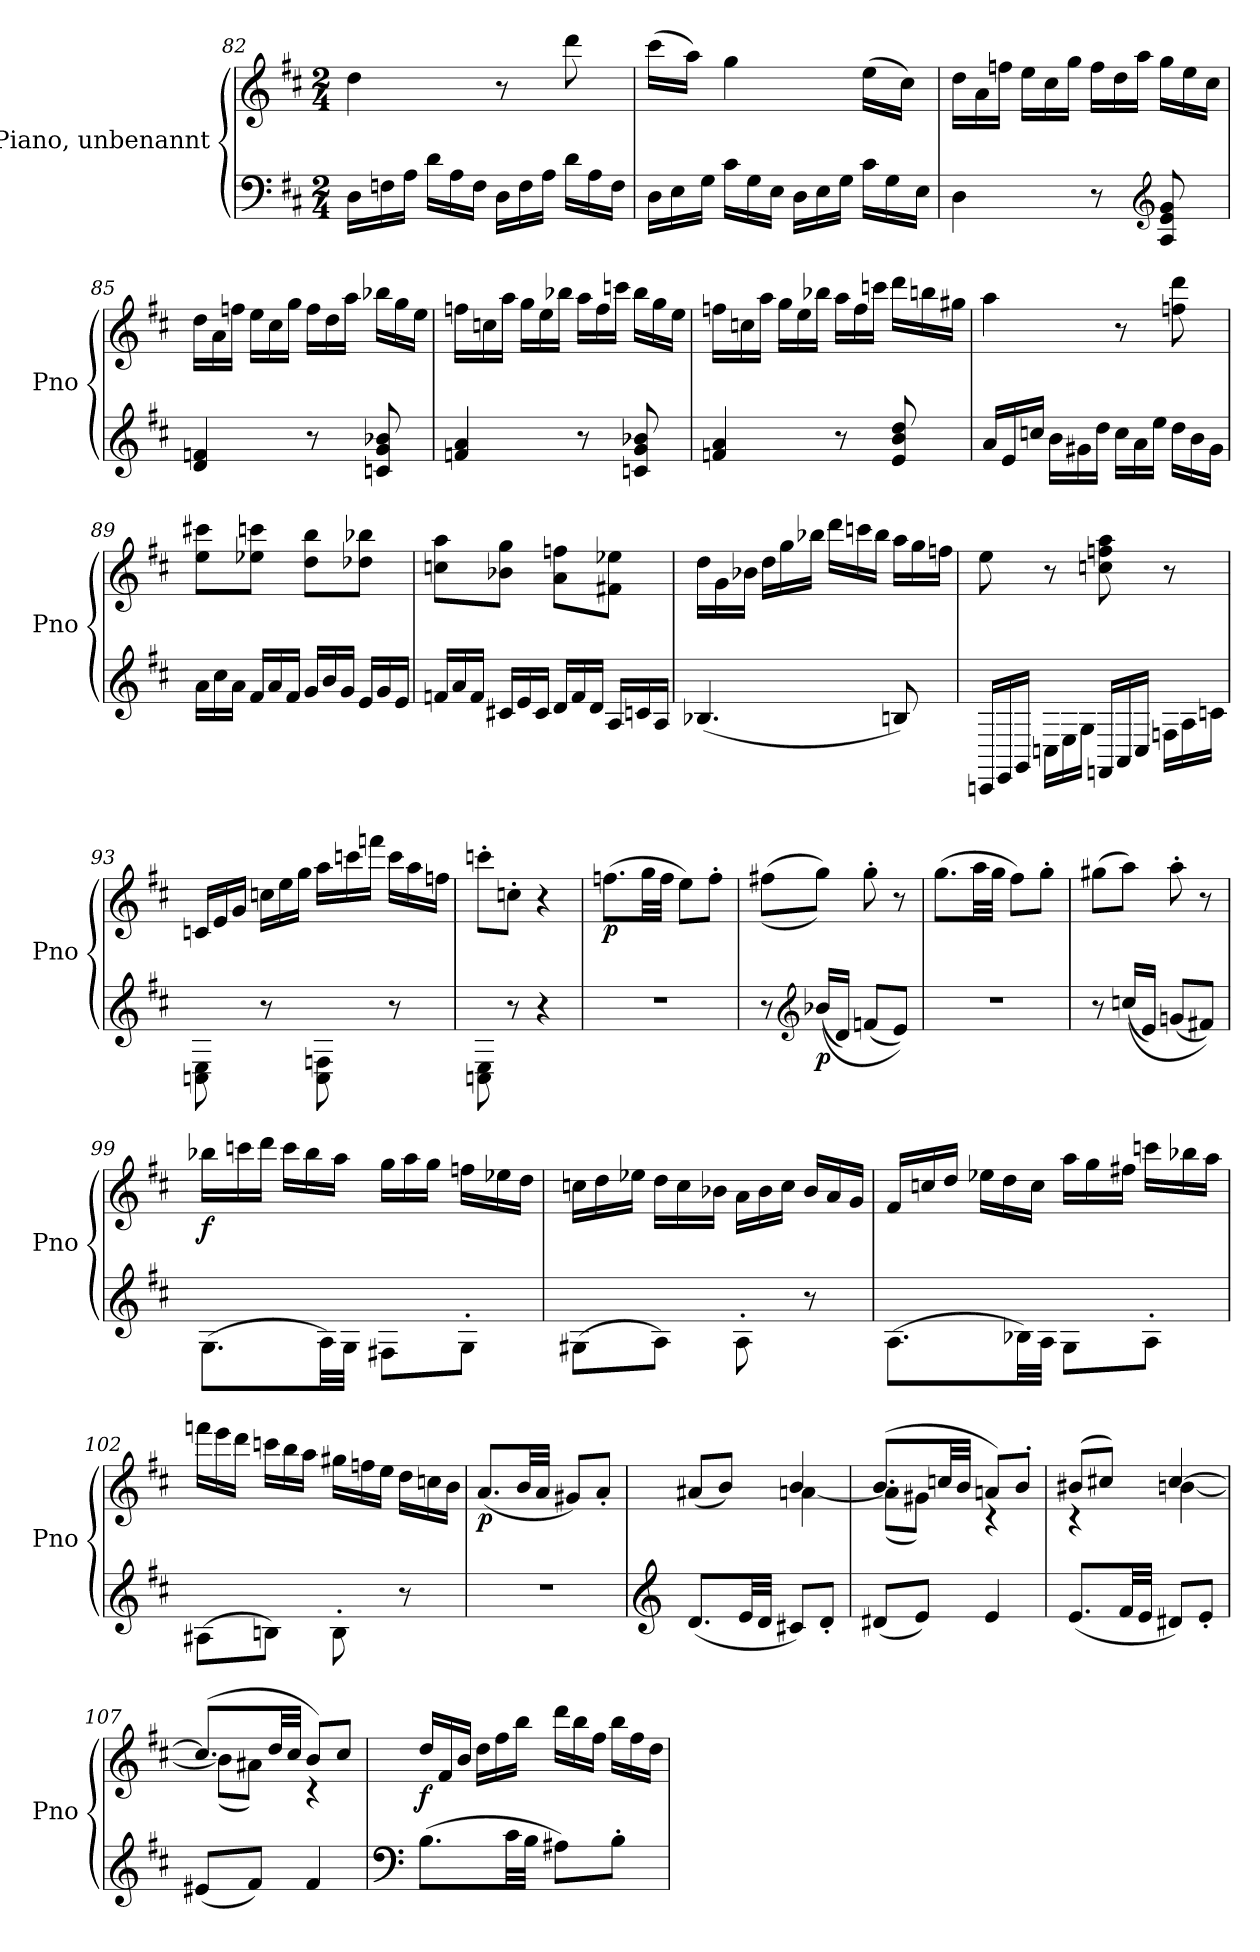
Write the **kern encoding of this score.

**kern	**dynam	**kern	**dynam
*part2	*part2	*part1	*part1
*staff2	*staff2	*staff1	*staff1
*I"Piano, unbenannt	*	*I"Piano, unbenannt	*
*I'Pno	*	*I'Pno	*
*clefF4	*	*clefG2	*
*k[f#c#]	*	*k[f#c#]	*
*M2/4	*	*M2/4	*
*Xtuplet	*	*	*
=82	=82	=82	=82
24D\LL	.	4dd\	.
24Fn\	.	.	.
24A\JJ	.	.	.
24d\LL	.	.	.
24A\	.	.	.
24F\JJ	.	.	.
24D\LL	.	8r	.
24F\	.	.	.
24A\JJ	.	.	.
24d\LL	.	8ddd\	.
24A\	.	.	.
24F\JJ	.	.	.
=83	=83	=83	=83
24D\LL	.	(>16ccc#\LL	.
24E\	.	.	.
.	.	16aa\JJ)	.
24G\JJ	.	.	.
24c#\LL	.	4gg\	.
24G\	.	.	.
24E\JJ	.	.	.
24D\LL	.	.	.
24E\	.	.	.
24G\JJ	.	.	.
24c#\LL	.	(>16ee\LL	.
24G\	.	.	.
.	.	16cc#\JJ)	.
24E\JJ	.	.	.
=84	=84	=84	=84
*	*	*Xtuplet	*
4D\	.	24dd\LL	.
.	.	24a\	.
.	.	24ffn\JJ	.
.	.	24ee\LL	.
.	.	24cc#\	.
.	.	24gg\JJ	.
8r	.	24ff\LL	.
.	.	24dd\	.
.	.	24aa\JJ	.
*clefG2	*	*	*
8A/ 8e/ 8g/	.	24gg\LL	.
.	.	24ee\	.
.	.	24cc#\JJ	.
=85	=85	=85	=85
4d/ 4fn/	.	24dd\LL	.
.	.	24a\	.
.	.	24ffn\JJ	.
.	.	24ee\LL	.
.	.	24cc#\	.
.	.	24gg\JJ	.
8r	.	24ff\LL	.
.	.	24dd\	.
.	.	24aa\JJ	.
8cn/ 8g/ 8b-X/	.	24bb-X\LL	.
.	.	24gg\	.
.	.	24ee\JJ	.
=86	=86	=86	=86
4fn/ 4a/	.	24ffn\LL	.
.	.	24ccn\	.
.	.	24aa\JJ	.
.	.	24gg\LL	.
.	.	24ee\	.
.	.	24bb-X\JJ	.
8r	.	24aa\LL	.
.	.	24ff\	.
.	.	24cccn\JJ	.
8cn/ 8g/ 8b-X/	.	24bb-\LL	.
.	.	24gg\	.
.	.	24ee\JJ	.
=87	=87	=87	=87
4fn/ 4a/	.	24ffn\LL	.
.	.	24ccn\	.
.	.	24aa\JJ	.
.	.	24gg\LL	.
.	.	24ee\	.
.	.	24bb-X\JJ	.
8r	.	24aa\LL	.
.	.	24ff\	.
.	.	24cccn\JJ	.
8e/ 8b/ 8dd/	.	24ddd\LL	.
.	.	24bbn\	.
.	.	24gg#X\JJ	.
=88	=88	=88	=88
24a/LL	.	4aa\	.
24e/	.	.	.
24ccn/JJ	.	.	.
24b\LL	.	.	.
24g#X\	.	.	.
24dd\JJ	.	.	.
24cc\LL	.	8r	.
24a\	.	.	.
24ee\JJ	.	.	.
24dd\LL	.	8ffn\ 8ddd\	.
24b\	.	.	.
24g#\JJ	.	.	.
=89	=89	=89	=89
24a\LL	.	8ee\ 8ccc#X\L	.
24cc#\	.	.	.
24a\JJ	.	.	.
24f#/LL	.	8ee-X\ 8cccn\J	.
24a/	.	.	.
24f#/JJ	.	.	.
24g/LL	.	8dd\ 8bb\L	.
24b/	.	.	.
24g/JJ	.	.	.
24e/LL	.	8dd-X\ 8bb-X\J	.
24g/	.	.	.
24e/JJ	.	.	.
=90	=90	=90	=90
24fn/LL	.	8ccn\ 8aa\L	.
24a/	.	.	.
24f/JJ	.	.	.
24c#X/LL	.	8b-X\ 8gg\J	.
24e/	.	.	.
24c#/JJ	.	.	.
24d/LL	.	8a\ 8ffn\L	.
24f/	.	.	.
24d/JJ	.	.	.
24A/LL	.	8f#X\ 8ee-X\J	.
24cn/	.	.	.
24A/JJ	.	.	.
=91	=91	=91	=91
(<4.B-X/	.	24dd\LL	.
.	.	24g\	.
.	.	24b-X\JJ	.
.	.	24dd\LL	.
.	.	24gg\	.
.	.	24bb-X\JJ	.
.	.	24ddd\LL	.
.	.	24cccn\	.
.	.	24bb-\JJ	.
8Bn/)	.	24aa\LL	.
.	.	24gg\	.
.	.	24ffn\JJ	.
=92	=92	=92	=92
24CCn/LL	.	8ee\	.
24EE/	.	.	.
24GG/JJ	.	.	.
24Cn\LL	.	8r	.
24E\	.	.	.
24G\JJ	.	.	.
24FFn/LL	.	8ccn\ 8ffn\ 8aa\	.
24AA/	.	.	.
24C/JJ	.	.	.
24Fn\LL	.	8r	.
24A\	.	.	.
24cn\JJ	.	.	.
=93	=93	=93	=93
8Cn\ 8E\	.	24cn/LL	.
.	.	24e/	.
.	.	24g/JJ	.
8r	.	24ccn\LL	.
.	.	24ee\	.
.	.	24gg\JJ	.
8C\ 8Fn\	.	24aa\LL	.
.	.	24cccn\	.
.	.	24fffn\JJ	.
8r	.	24ccc\LL	.
.	.	24aa\	.
.	.	24ffn\JJ	.
=94	=94	=94	=94
8Cn\ 8E\	.	8cccn'\L	.
8r	.	8ccn'\J	.
4r	.	4r	.
=95	=95	=95	=95
!	!	!	!LO:DY:b
2r	.	(>8.ffn\L	p
.	.	32gg\LL	.
.	.	32ff\JJJ	.
.	.	8ee\L)	.
.	.	8ff'\J	.
=96	=96	=96	=96
8r	.	(>(>8ff#X\L	.
*clefG2	*	*	*
!	!LO:DY:b	!	!
(>(<16b-X/LL	p	8gg\J))	.
16d/JJ)	.	.	.
(>8fn/L	.	8gg'\	.
8e/J))	.	8r	.
=97	=97	=97	=97
2r	.	(>8.gg\L	.
.	.	32aa\LL	.
.	.	32gg\JJJ	.
.	.	8ff#\L)	.
.	.	8gg'\J	.
=98	=98	=98	=98
8r	.	(>8gg#X\L	.
(>(<16ccn/LL	.	8aa\J)	.
16e/JJ)	.	.	.
(>8gn/L	.	8aa'\	.
8f#X/J))	.	8r	.
=99	=99	=99	=99
!	!	!	!LO:DY:b
(>8.G\L	.	24bb-X\LL	f
.	.	24cccn\	.
.	.	24ddd\JJ	.
.	.	24ccc\LL	.
.	.	24bb-\	.
32A\LL)	.	.	.
.	.	24aa\JJ	.
32G\JJJ	.	.	.
8F#X\L	.	24gg\LL	.
.	.	24aa\	.
.	.	24gg\JJ	.
8G'\J	.	24ffn\LL	.
.	.	24ee-X\	.
.	.	24dd\JJ	.
=100	=100	=100	=100
(>8G#X\L	.	24ccn\LL	.
.	.	24dd\	.
.	.	24ee-X\JJ	.
8A\J)	.	24dd\LL	.
.	.	24cc\	.
.	.	24b-X\JJ	.
8A'\	.	24a\LL	.
.	.	24b-\	.
.	.	24cc\JJ	.
8r	.	24b-/LL	.
.	.	24a/	.
.	.	24g/JJ	.
=101	=101	=101	=101
(>8.A\L	.	24f#/LL	.
.	.	24ccn/	.
.	.	24dd/JJ	.
.	.	24ee-X\LL	.
.	.	24dd\	.
32B-X\LL)	.	.	.
.	.	24cc\JJ	.
32A\JJJ	.	.	.
8G\L	.	24aa\LL	.
.	.	24gg\	.
.	.	24ff#X\JJ	.
8A'\J	.	24cccn\LL	.
.	.	24bb-X\	.
.	.	24aa\JJ	.
=102	=102	=102	=102
(>8A#X\L	.	24fffn\LL	.
.	.	24eee\	.
.	.	24ddd\JJ	.
8Bn\J)	.	24cccn\LL	.
.	.	24bb\	.
.	.	24aa\JJ	.
8B'\	.	24gg#X\LL	.
.	.	24ffn\	.
.	.	24ee\JJ	.
8r	.	24dd\LL	.
.	.	24ccn\	.
.	.	24b\JJ	.
=103	=103	=103	=103
!	!	!	!LO:DY:b
2r	.	(<8.a/L	p
.	.	32b/LL	.
.	.	32a/JJJ	.
.	.	8g#X/L)	.
.	.	8a'/J	.
=104	=104	=104	=104
*clefG2	*	*	*
*	*	*^	*
(<8.d/L	.	(<8a#X/L	4ryy	.
.	.	8b/J)	.	.
32e/LL	.	.	.	.
32d/JJJ	.	.	.	.
8c#X/L)	.	4b/	[4an\	.
8d'/J	.	.	.	.
=105	=105	=105	=105	=105
(<8d#X/L	.	(>8.b/L	(<8a\L]	.
8e/J)	.	.	8g#X\J)	.
.	.	32ccn/LL	.	.
.	.	32b/JJJ	.	.
4e/	.	8an/L)	4r	.
.	.	8b'/J	.	.
=106	=106	=106	=106	=106
(<8.e/L	.	(<8b#X/L	4r	.
.	.	8cc#X/J)	.	.
32f#/LL	.	.	.	.
32e/JJJ	.	.	.	.
8d#X/L)	.	[4cc#/	[4bn\	.
8e'/J	.	.	.	.
=107	=107	=107	=107	=107
(<8e#X/L	.	(>8.cc#/L]	(<8b\L]	.
8f#/J)	.	.	8a#X\J)	.
.	.	32dd/LL	.	.
.	.	32cc#/JJJ	.	.
4f#/	.	8b/L)	4r	.
.	.	8cc#/J	.	.
*	*	*v	*v	*
=108	=108	=108	=108
*clefF4	*	*	*
!	!	!	!LO:DY:b
(>8.B\L	.	24dd/LL	f
.	.	24f#/	.
.	.	24b/JJ	.
.	.	24dd\LL	.
.	.	24ff#\	.
32c#\LL	.	.	.
.	.	24bb\JJ	.
32B\JJJ	.	.	.
8A#X\L)	.	24ddd\LL	.
.	.	24bb\	.
.	.	24ff#\JJ	.
8B'\J	.	24bb\LL	.
.	.	24ff#\	.
.	.	24dd\JJ	.
=	=	=	=
*-	*-	*-	*-
